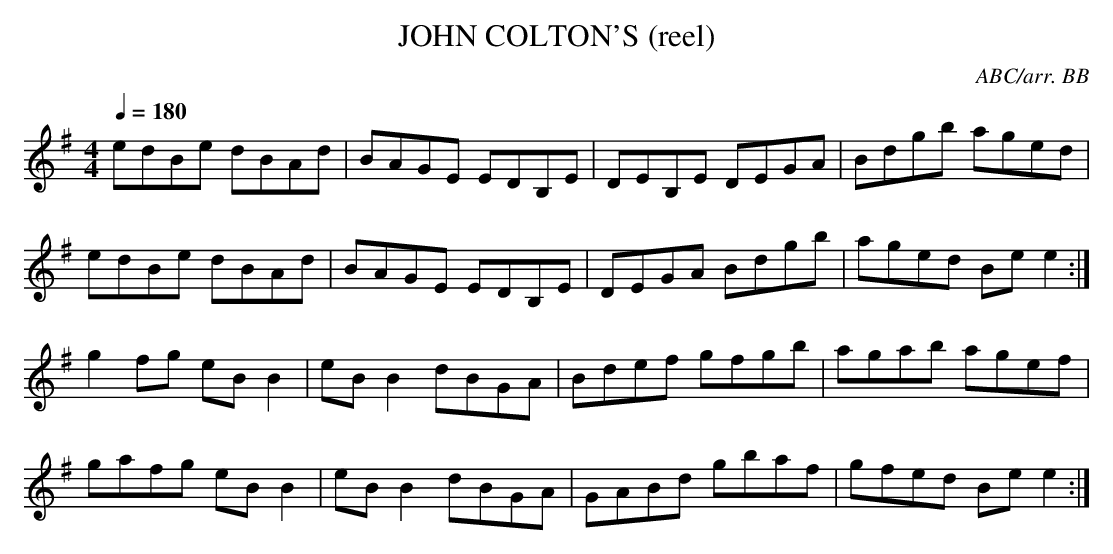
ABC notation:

X:1
T:JOHN COLTON'S (reel)
C:ABC/arr. BB
Q:1/4=180
L:1/8
M:4/4
K:Em
edBe dBAd|BAGE EDB,E|DEB,E DEGA|Bdgb aged|
edBe dBAd|BAGE EDB,E|DEGA Bdgb|aged Be e2:|
g2fg eB B2|eB B2 dBGA|Bdef gfgb|agab agef|
gafg eB B2|eB B2 dBGA|GABd gbaf|gfed Bee2:|
